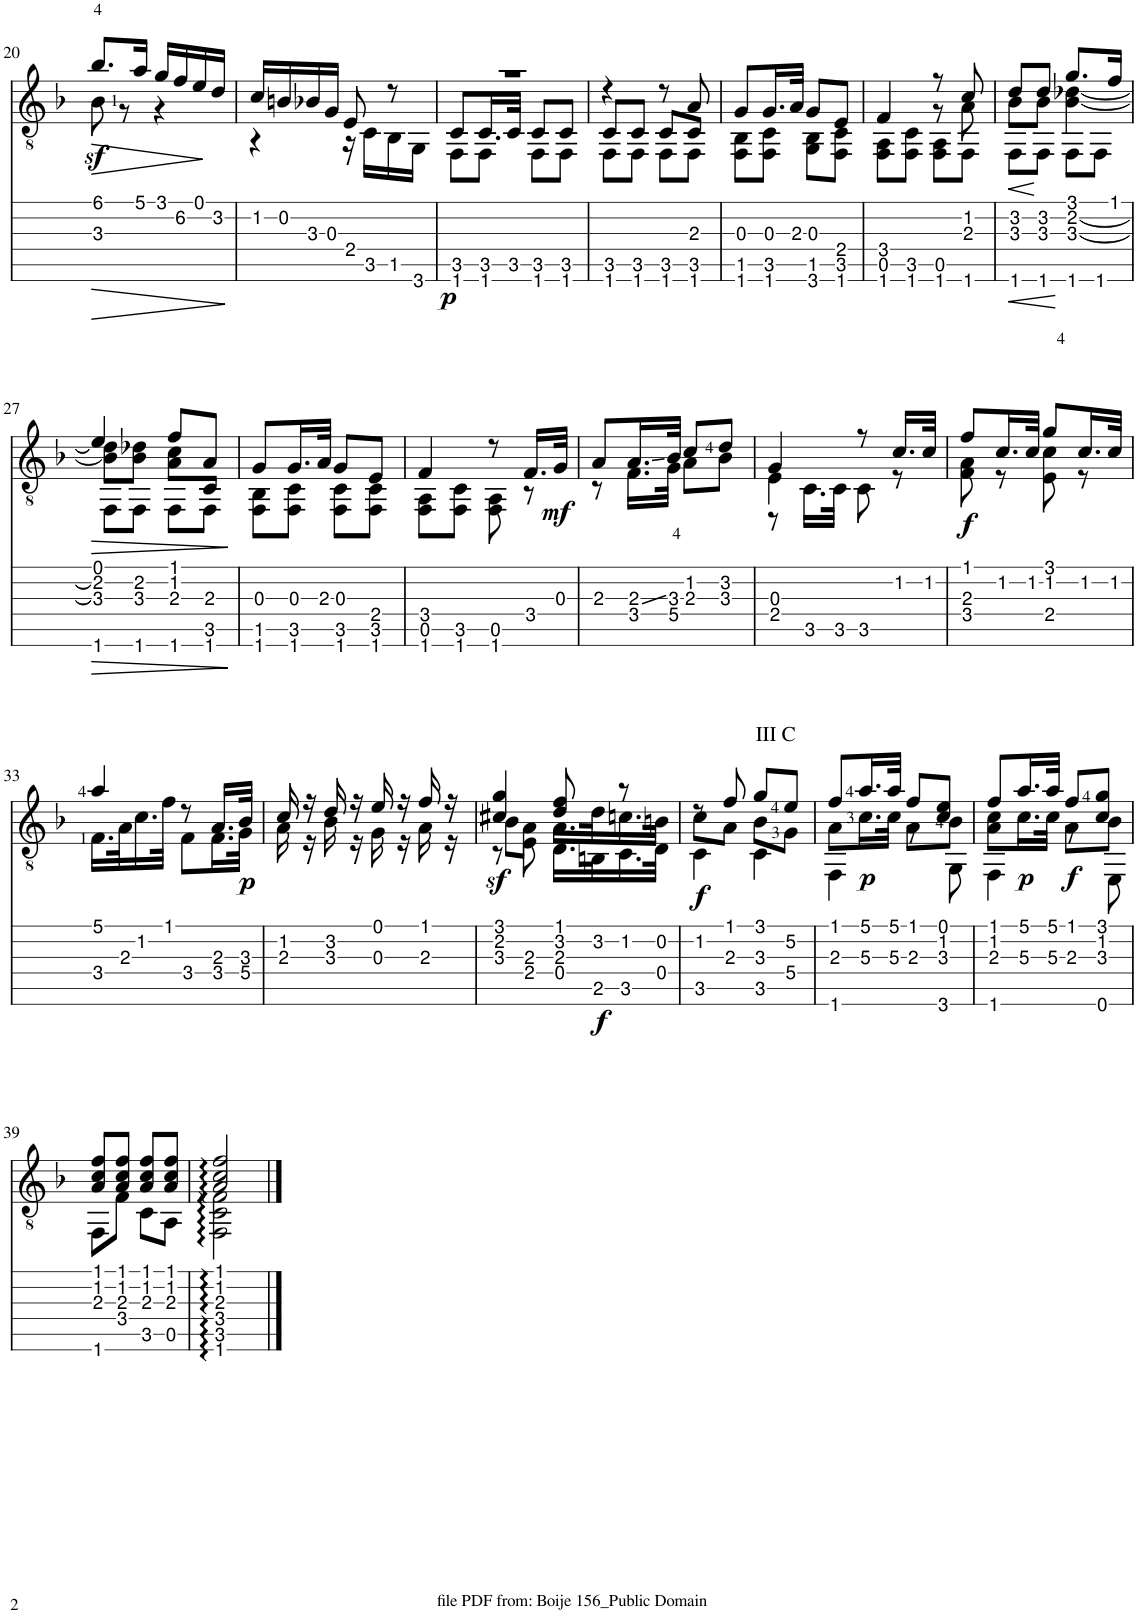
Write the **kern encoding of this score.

**kern	**kern	**dynam
*part1	*part1	*part1
*staff2	*staff1	*staff1/2
*I"Guitar	*	*
*I'Guit.	*	*
!!LO:PB:g=z
*	*clefGv2	*
*k[b-]	*k[b-]	*
*M2/4	*M2/4	*
=20	=20	=20
*^	*	*
!	!	!	!LO:HP:b
*	*	*^	*
!	!	!	!	!LO:DY:n=1:b
8.b-L	8B-	8.b-/L	8B-\	> sf
.	8r	.	8r	.
16aJk	.	16a/Jk	.	.
16gLL	4r	16g/LL	4r	.
16fJ	.	16f/	.	.
16eL	.	16e/	.	.
16dJJ	.	16d/JJ	.	.
*v	*v	*	*	*
*	*v	*v	*
.	.	]
=21	=21	=21
*^	*^	*
16cLL	4r	16c/LL	4r	.
16BJ	.	16Bn/	.	.
16B-L	.	16B-X/	.	.
16GJJ	.	16G/JJ	.	.
8E	16r	8E/	16r	.
.	16CLL	.	16C\LL	.
8r	16BB-	8r	16BB-\	.
!	!	!	!	!LO:DY:b=2
.	16GGJJ	.	16GG\JJ	p
=22	=22	=22	=22	=22
*	*^	*	*^	*
2r	8CL	8FFL	2r	8C/L	8FF\L	.
.	16.CL	8FFJ	.	16.C/L	8FF\J	.
.	32CJJk	.	.	32C/JJk	.	.
.	8CL	8FFL	.	8C/L	8FF\L	.
.	8CJ	8FFJ	.	8C/J	8FF\J	.
=23	=23	=23	=23	=23	=23	=23
4r	8CL	8FFL	4r	8C/L	8FF\L	.
.	8CJ	8FFJ	.	8C/J	8FF\J	.
8r	8CL	8FFL	8r	8C/L	8FF\L	.
8A	8CJ	8FFJ	8A/	8C/J	8FF\J	.
*	*v	*v	*	*	*	*
*	*	*	*v	*v	*
=24	=24	=24	=24	=24
8GL	8FF\ 8BB-\L	8G/L	8FF\ 8BB-\L	.
16.GL	8FF\ 8C\J	16.G/L	8FF\ 8C\J	.
32AJJk	.	32A/JJk	.	.
8GL	8GG\ 8BB-\L	8G/L	8GG\ 8BB-\L	.
8EJ	8FF\ 8C\J	8E/J	8FF\ 8C\J	.
=25	=25	=25	=25	=25
*	*^	*	*^	*
4F	4ryy	8FF\ 8AA\L	4F/	4ryy	8FF\ 8AA\L	.
.	.	8FF\ 8C\J	.	.	8FF\ 8C\J	.
8r	8r	8FF\ 8AA\L	8r	8r	8FF\ 8AA\L	.
8c	8A	8FFJ	8c/	8A\	8FF\J	.
=26	=26	=26	=26	=26	=26	=26
!	!	!	!	!	!	!LO:HP:b
8dL	8B-L	8FFL	8d/L	8B-\L	8FF\L	<
8dJ	8B-J	8FFJ	8d/J	8B-\J	8FF\J	.
8.gL	[4B- [4d-X	8FFL	8.g/L	[4B-\ [4d-X\	8FF\L	.
.	.	8FFJ	.	.	8FF\J	.
16fJk	.	.	16f/Jk	.	.	.
*v	*v	*v	*	*	*	*
*	*v	*v	*v	*
.	.	[
!!LO:LB:g=z
=27	=27	=27
*^	*	*
*	*^	*	*
!	!	!	!	!LO:HP:b
*	*	*	*^	*
*	*	*	*	*^	*
4e	8B-]\ 8d-]\L	8FFL	4e/	8B-\] 8d-\]L	8FF\L	>
.	8B-\ 8d-\J	8FFJ	.	8B-\ 8d-X\J	8FF\J	.
8fL	8A\ 8c\L	8FFL	8f/L	8A\ 8c\L	8FF\L	.
8AJ	8CJ	8FFJ	8A/J	8C/J	8FF\J	.
*v	*v	*v	*	*	*	*
*	*v	*v	*v	*
.	.	]
=28	=28	=28
*^	*^	*
8GL	8FF\ 8BB-\L	8G/L	8FF\ 8BB-\L	.
16.GL	8FF\ 8C\J	16.G/L	8FF\ 8C\J	.
32AJJk	.	32A/JJk	.	.
8GL	8FF\ 8C\L	8G/L	8FF\ 8C\L	.
8EJ	8FF\ 8C\J	8E/J	8FF\ 8C\J	.
=29	=29	=29	=29	=29
4F	8FF\ 8AA\L	4F/	8FF\ 8AA\L	.
.	8FF\ 8C\J	.	8FF\ 8C\J	.
8r	8FF 8AA	8r	8FF\ 8AA\	.
16.FLL	8r	16.F/LL	8r	.
!	!	!	!	!LO:DY:b
32GJJk	.	32G/JJk	.	mf
=30	=30	=30	=30	=30
8AL	8r	8A/L	8r	.
16.AL	16.FLL	16.A/L	16.F\LL	.
32B-JJk	32GJJk	32B-/JJk	32G<\JJk	.
8cL	8AL	8c/L	8A\L	.
8dJ	8B-J	8d/J	8B-\J	.
=31	=31	=31	=31	=31
*	*^	*	*^	*
4G	4E	8r	4G/	4E\	8r	.
.	.	16.CLL	.	.	16.C\LL	.
.	.	32CJJk	.	.	32C\JJk	.
8r	4ryy	8C	8r	4ryy	8C\	.
16.cLL	.	8r	16.c/LL	.	8r	.
32cJJk	.	.	32c/JJk	.	.	.
*	*v	*v	*	*	*	*
*	*	*	*v	*v	*
=32	=32	=32	=32	=32
!	!	!	!	!LO:DY:b
8fL	8F 8A	8f/L	8F\ 8A\	f
16.cL	8r	16.c/L	8r	.
32cJJk	.	32c/JJk	.	.
8gL	8E 8c	8g/L	8E\ 8c\	.
16.cL	8r	16.c/L	8r	.
32cJJk	.	32c/JJk	.	.
!!LO:LB:g=z	!!
=33	=33	=33	=33	=33
4a	16.FLL	4a/	16.F\LL	.
.	32AJk	.	32A\K	.
.	16.cL	.	16.c\	.
.	32fJJk	.	32f\JJk	.
8r	8FL	8r	8F\L	.
16.ALL	16.FL	16.A/LL	16.F\L	.
!	!	!	!	!LO:DY:b
32B-JJk	32GJJk	32B-/JJk	32G\JJk	p
=34	=34	=34	=34	=34
16c	16A	16c/	16A\	.
16r	16r	16r	16r	.
16d	16B-	16d/	16B-\	.
16r	16r	16r	16r	.
16e	16G	16e/	16G\	.
16r	16r	16r	16r	.
16f	16A	16f/	16A\	.
16r	16r	16r	16r	.
=35	=35	=35	=35	=35
*^	*^	*^	*^	*
!	!	!	!	!	!	!	!	!LO:DY:b
4c# 4g	8B-L	4ryy	8r	4c#X/ 4g/	8B-\L	4ryy	8r	sf
.	8AJ	.	8E	.	8A\J	.	8E\	.
8d 8f	4ryy	16.ALL	16.DLL	8d/ 8f/	4ryy	16.A\LL	16.D\LL	.
!	!	!	!	!	!	!	!	!LO:DY:b=2
.	.	32dJk	32BBJk	.	.	32d\K	32BBn\K	f
8r	.	16.cL	16.CL	8r	.	16.cn\	16.C\	.
.	.	32BJJk	32DJJk	.	.	32Bn\JJk	32D\JJk	.
=36	=36	=36	=36	=36	=36	=36	=36	=36
!	!	!	!	!	!	!	!	!LO:DY:b
*	*	*v	*v	*	*	*	*	*
*	*	*	*	*	*v	*v	*
8r	8cL	4C	8r	8c\L	4C\	f
8f	8AJ	.	8f/	8A\J	.	.
!	!	!	!LO:TX:a:t=III C	!	!	!
8gL	8B-L	4C	8g/L	8B-\L	4C\	.
8eJ	8GJ	.	8e/J	8G\J	.	.
=37	=37	=37	=37	=37	=37	=37
8fL	8AL	4FF	8f/L	8A\L	4FF\	.
!	!	!	!	!	!	!LO:DY:b
16.aL	16.cL	.	16.a/L	16.c\L	.	p
32aJJk	32cJJk	.	32a/JJk	32c\JJk	.	.
8fL	8AL	8r	8f/L	8A\L	8r	.
8c\ 8e\J	8B-J	8GG	8c/ 8e/J	8B-\J	8GG\	.
=38	=38	=38	=38	=38	=38	=38
8fL	8A\ 8c\L	4FF	8f/L	8A\ 8c\L	4FF\	.
!	!	!	!	!	!	!LO:DY:b
16.aL	16.cL	.	16.a/L	16.c\L	.	p
32aJJk	32cJJk	.	32a/JJk	32c\JJk	.	.
!	!	!	!	!	!	!LO:DY:b
8fL	8AL	8r	8f/L	8A\L	8r	f
8c\ 8g\J	8B-J	8EE	8c/ 8g/J	8B-\J	8EE\	.
*	*v	*v	*	*	*	*
*	*	*	*v	*v	*
!!LO:LB:g=z
=39	=39	=39	=39	=39
8A\ 8c\ 8f\L	8FFL	8A/ 8c/ 8f/L	8FF\L	.
8A\ 8c\ 8f\J	8FJ	8A/ 8c/ 8f/J	8F\J	.
8A\ 8c\ 8f\L	8CL	8A/ 8c/ 8f/L	8C\L	.
8A\ 8c\ 8f\J	8AAJ	8A/ 8c/ 8f/J	8AA\J	.
=40	=40	=40	=40	=40
2A: 2c: 2f:	2FF: 2C: 2F:	2A/: 2c/: 2f/:	2FF\: 2C\: 2F\:	.
*v	*v	*	*	*
*	*v	*v	*
==	==	==
*-	*-	*-
